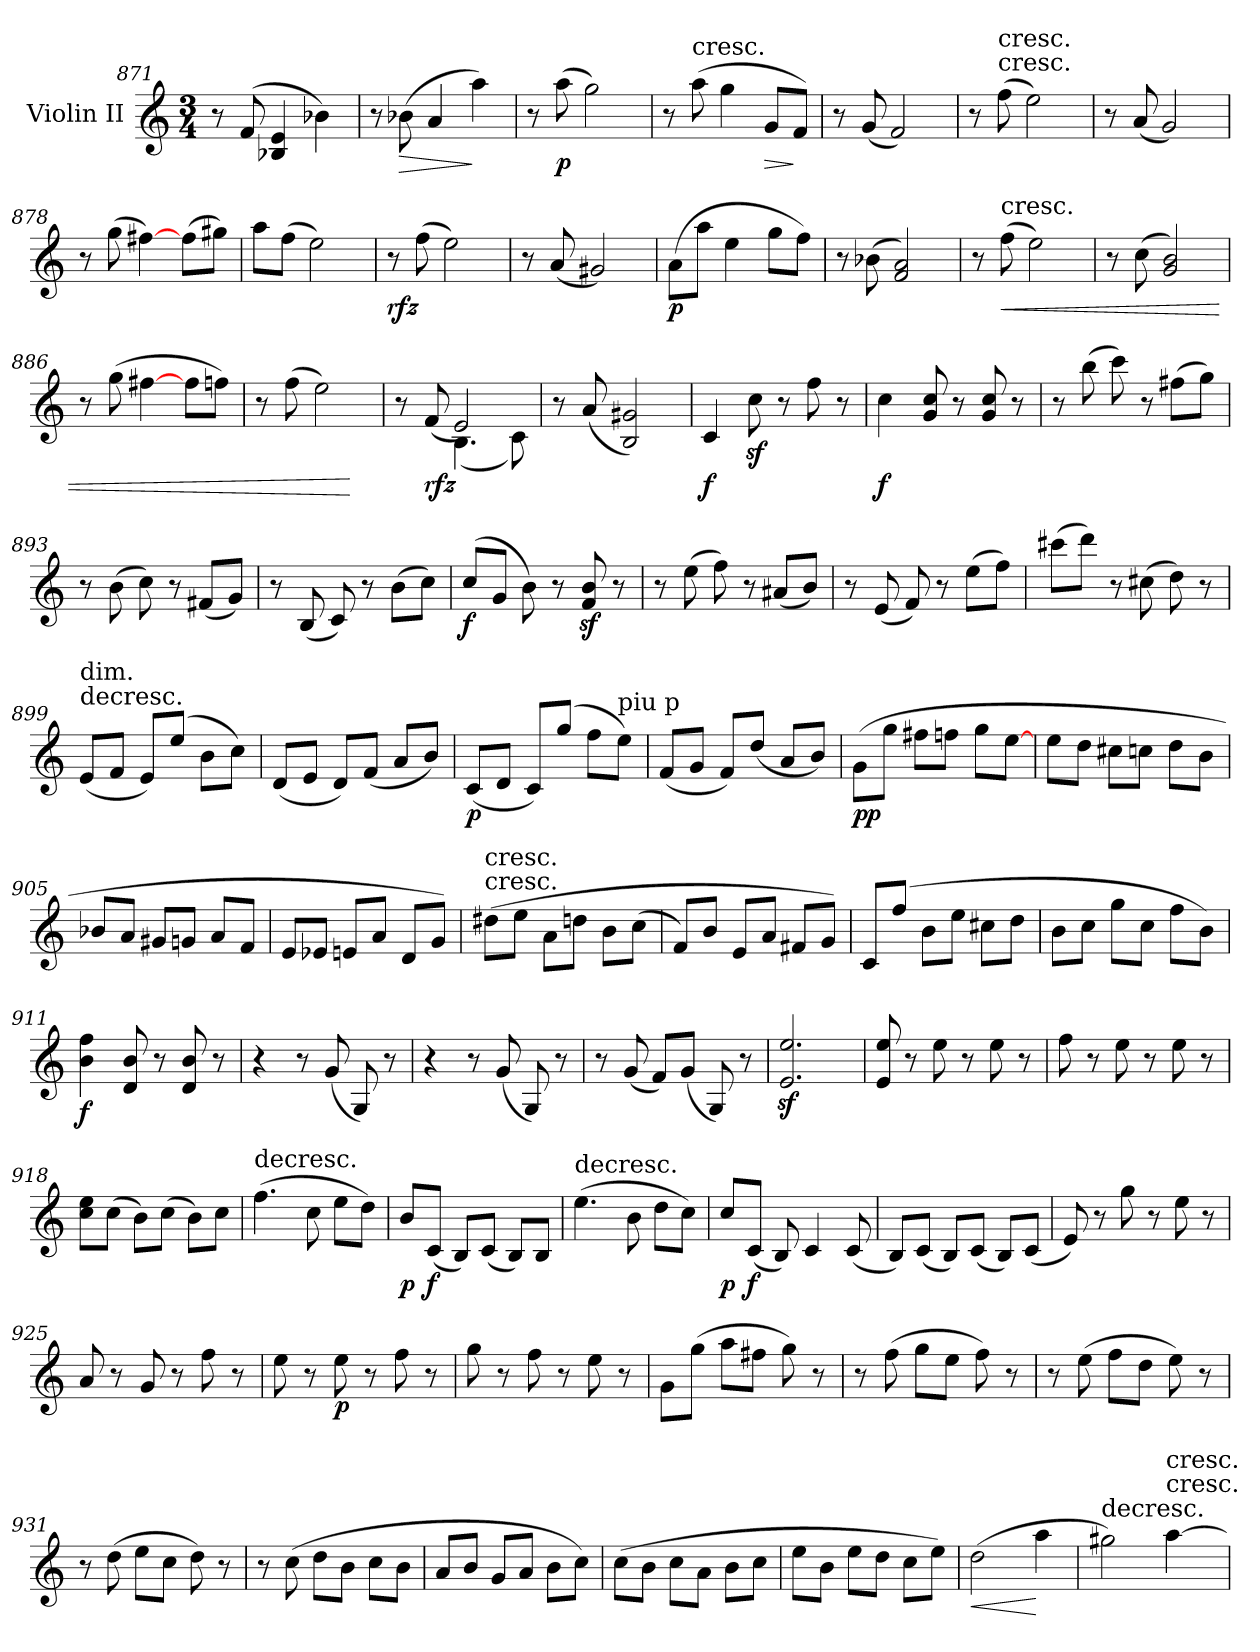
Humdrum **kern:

**kern	**dynam
*part1	*part1
*staff1	*staff1
*I"Violin II	*
*I'Vln	*
*clefG2	*
*k[]	*
*C:	*
*M3/4	*
=871	=871
8r	.
(8f	.
4B-X 4e	.
4b-X)	.
=872	=872
8r	.
!	!LO:HP:b
(8b-X	>
4a	.
4aa)	]
=873	=873
8r	.
(8aa	p
2gg)	.
=874	=874
8r	.
!LO:TX:t=cresc.	!
(8aa	.
4gg	.
!	!LO:HP:b
8g/L	>
8f/J)	]
=875	=875
8r	.
(8g	.
2f)	.
=876	=876
8r	.
!LO:TX:t=cresc.	!
!LO:TX:a:t=cresc.	!
(8ff	.
2ee)	.
=877	=877
8r	.
(8a	.
2g)	.
=878	=878
8r	.
(8gg	.
[4ff#X)	.
(8ff#\L	.
8gg#X\J)	.
=879	=879
8aa\L	.
(8ff\J	.
2ee)	.
=880	=880
8r	rfz
(8ff	.
2ee)	.
=881	=881
8r	.
(8a	.
2g#X)	.
=882	=882
(8a\L	p
8aa\J	.
4ee	.
8gg\L	.
8ff\J)	.
=883	=883
8r	.
(8b-X	.
2f 2a)	.
=884	=884
8r	.
!LO:TX:a:t=cresc.	!
!	!LO:HP:b
(8ff	<
2ee)	.
=885	=885
8r	.
(8cc	.
2g 2b)	.
=886	=886
8r	.
(8gg	.
[4ff#X	.
8ff#\L	.
8ffn\J)	.
=887	=887
8r	.
(8ff	.
2ee)	.
.	[
=888	=888
*^	*
8r	4ryy	.
(8f	.	rfz
2e)	(4.B	.
.	8c)	.
*v	*v	*
=889	=889
8r	.
(8a	.
2B 2g#X)	.
=890	=890
4c	f
8ccz	.
8r	.
8ff	.
8r	.
=891	=891
4cc	f
8g 8cc	.
8r	.
8g 8cc	.
8r	.
=892	=892
8r	.
(8bb	.
8ccc)	.
8r	.
(8ff#X\L	.
8gg\J)	.
=893	=893
8r	.
(8b	.
8cc)	.
8r	.
(8f#X/L	.
8g/J)	.
=894	=894
8r	.
(8B	.
8c)	.
8r	.
(8b\L	.
8cc\J)	.
=895	=895
(8cc/L	f
8g/J	.
8b)	.
8r	.
8fz 8bz	.
8r	.
=896	=896
8r	.
(8ee	.
8ff)	.
8r	.
(8a#X/L	.
8b/J)	.
=897	=897
8r	.
(8e	.
8f)	.
8r	.
(8ee\L	.
8ff\J)	.
=898	=898
(8ccc#X\L	.
8ddd\J)	.
8r	.
(8cc#X	.
8dd)	.
8r	.
=899	=899
!LO:TX:t=decresc.	!
!LO:TX:a:t=dim.	!
(8e/L	.
8f/J	.
8e/L)	.
(8ee/J	.
8b\L	.
8cc\J)	.
=900	=900
(8d/L	.
8e/J	.
8d/L)	.
(8f/J	.
8a/L	.
8b/J)	.
=901	=901
(8c/L	p
8d/J	.
8c/L)	.
(8gg/J	.
8ff\L	.
!LO:TX:a:t=piu p	!
8ee\J)	.
=902	=902
(8f/L	.
8g/J	.
8f/L)	.
(8dd/J	.
8a/L	.
8b/J)	.
=903	=903
(8g\L	pp
8gg\J	.
8ff#X\L	.
8ffn\J	.
8gg\L	.
[8ee\J	.
=904	=904
8ee\L	.
8dd\J	.
8cc#X\L	.
8ccn\J	.
8dd\L	.
8b\J	.
=905	=905
8b-X/L	.
8a/J	.
8g#X/L	.
8gn/J	.
8a/L	.
8f/J	.
=906	=906
8e/L	.
8e-X/J	.
8en/L	.
8a/J	.
8d/L	.
8g/J)	.
=907	=907
!LO:TX:t=cresc.	!
!LO:TX:a:t=cresc.	!
(8dd#X\L	.
8ee\J	.
8a\L	.
8ddn\J	.
8b\L	.
(8cc\J	.
=908	=908
8f/L)	.
8b/J	.
8e/L	.
8a/J	.
8f#X/L	.
8g/J)	.
=909	=909
8c/L	.
(8ff/J	.
8b\L	.
8ee\J	.
8cc#X\L	.
8dd\J	.
=910	=910
8b\L	.
8cc\J	.
8gg\L	.
8cc\J	.
8ff\L	.
8b\J)	.
=911	=911
4b 4ff	f
8d 8b	.
8r	.
8d 8b	.
8r	.
=912	=912
4r	.
8r	.
(8g	.
8G)	.
8r	.
=913	=913
4r	.
8r	.
(8g	.
8G)	.
8r	.
=914	=914
8r	.
(8g	.
8f/L)	.
(8g/J	.
8G)	.
8r	.
=915	=915
2.ez 2.eez	.
=916	=916
8e 8ee	.
8r	.
8ee	.
8r	.
8ee	.
8r	.
=917	=917
8ff	.
8r	.
8ee	.
8r	.
8ee	.
8r	.
=918	=918
8cc\ 8ee\L	.
(8cc\J	.
8b\L)	.
(8cc\J	.
8b\L)	.
8cc\J	.
=919	=919
!LO:TX:t=decresc.	!
(4.ff	.
8cc	.
8ee\L	.
8dd\J)	.
=920	=920
8b/L	p
(8c/J	f
8B/L)	.
(8c/J	.
8B/L)	.
8B/J	.
=921	=921
!LO:TX:t=decresc.	!
(4.ee	.
8b	.
8dd\L	.
8cc\J)	.
=922	=922
8cc/L	p
(8c/J	f
8B)	.
4c	.
(8c	.
=923	=923
8B/L)	.
(8c/J	.
8B/L)	.
(8c/J	.
8B/L)	.
(8c/J	.
=924	=924
8e)	.
8r	.
8gg	.
8r	.
8ee	.
8r	.
=925	=925
8a	.
8r	.
8g	.
8r	.
8ff	.
8r	.
=926	=926
8ee	.
8r	.
8ee	p
8r	.
8ff	.
8r	.
=927	=927
8gg	.
8r	.
8ff	.
8r	.
8ee	.
8r	.
=928	=928
8g\L	.
(8gg\J	.
8aa\L	.
8ff#X\J	.
8gg)	.
8r	.
=929	=929
8r	.
(8ff	.
8gg\L	.
8ee\J	.
8ff)	.
8r	.
=930	=930
8r	.
(8ee	.
8ff\L	.
8dd\J	.
8ee)	.
8r	.
=931	=931
8r	.
(8dd	.
8ee\L	.
8cc\J	.
8dd)	.
8r	.
=932	=932
8r	.
(8cc	.
8dd\L	.
8b\J	.
8cc\L	.
8b\J	.
=933	=933
8a/L	.
8b/J	.
8g/L	.
8a/J	.
8b\L	.
8cc\J)	.
=934	=934
(8cc\L	.
8b\J	.
8cc\L	.
8a\J	.
8b\L	.
8cc\J	.
=935	=935
8ee\L	.
8b\J	.
8ee\L	.
8dd\J	.
8cc\L	.
8ee\J)	.
=936	=936
!	!LO:HP:b
(2dd	<
4aa	[
=937	=937
!LO:TX:t=decresc.	!
2gg#X)	.
!LO:TX:t=cresc.	!
!LO:TX:a:t=cresc.	!
[4aa	.
=	=
*-	*-
